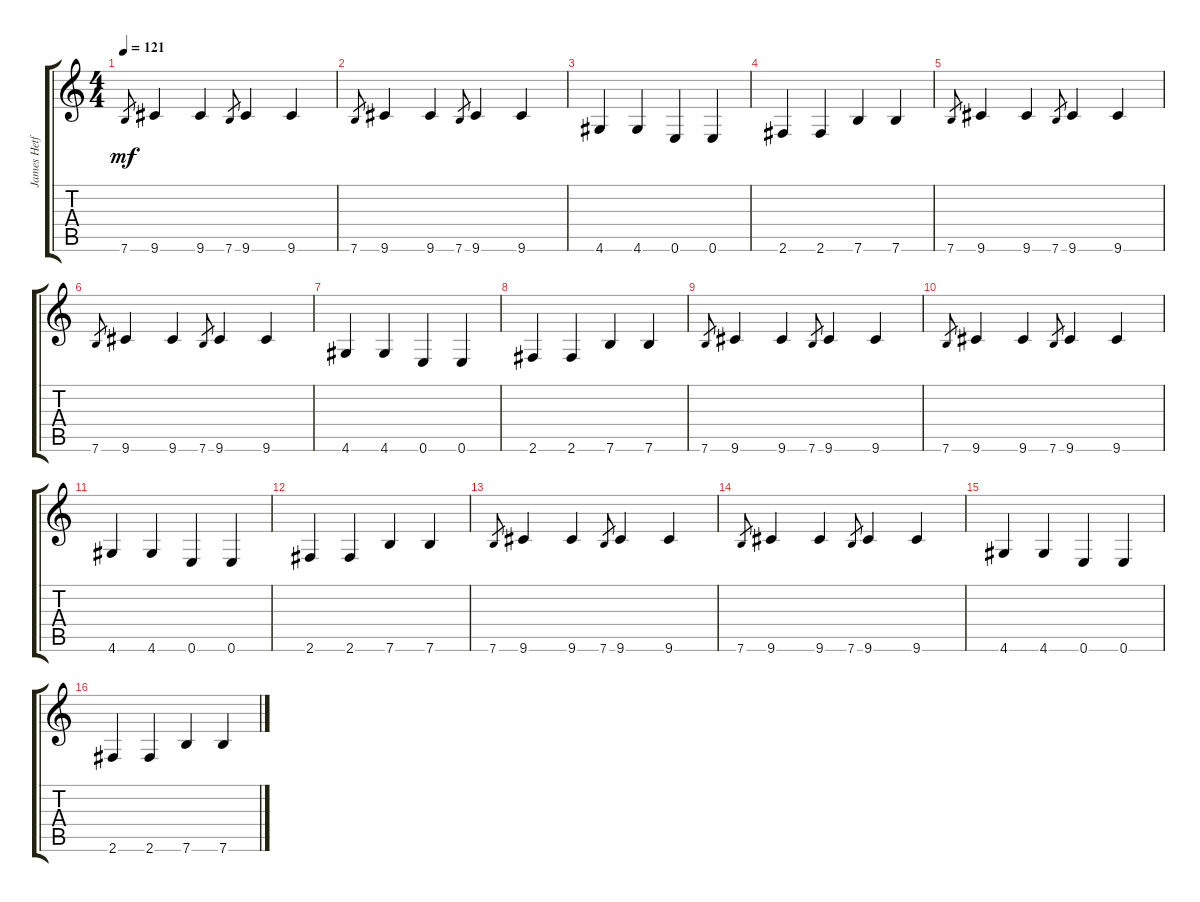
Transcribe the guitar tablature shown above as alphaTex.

\track ("James Hetfield" "James Hetf") {instrument distortionguitar}
\staff {score tabs}
\tuning (E4 B3 G3 D3 A2 E2) {hide}
\ts (4 4)
\tempo 121
\clef g2
\ks c
7.6.8{gr dy mf} 9.6.4 9.6.4 7.6.8{gr} 9.6.4 9.6.4 |
7.6.8{gr} 9.6.4 9.6.4 7.6.8{gr} 9.6.4 9.6.4 |
4.6.4 4.6.4 0.6.4 0.6.4 |
2.6.4 2.6.4 7.6.4 7.6.4 |
7.6.8{gr} 9.6.4 9.6.4 7.6.8{gr} 9.6.4 9.6.4 |
7.6.8{gr} 9.6.4 9.6.4 7.6.8{gr} 9.6.4 9.6.4 |
4.6.4 4.6.4 0.6.4 0.6.4 |
2.6.4 2.6.4 7.6.4 7.6.4 |
7.6.8{gr} 9.6.4 9.6.4 7.6.8{gr} 9.6.4 9.6.4 |
7.6.8{gr} 9.6.4 9.6.4 7.6.8{gr} 9.6.4 9.6.4 |
4.6.4 4.6.4 0.6.4 0.6.4 |
2.6.4 2.6.4 7.6.4 7.6.4 |
7.6.8{gr} 9.6.4 9.6.4 7.6.8{gr} 9.6.4 9.6.4 |
7.6.8{gr} 9.6.4 9.6.4 7.6.8{gr} 9.6.4 9.6.4 |
4.6.4 4.6.4 0.6.4 0.6.4 |
2.6.4 2.6.4 7.6.4 7.6.4
